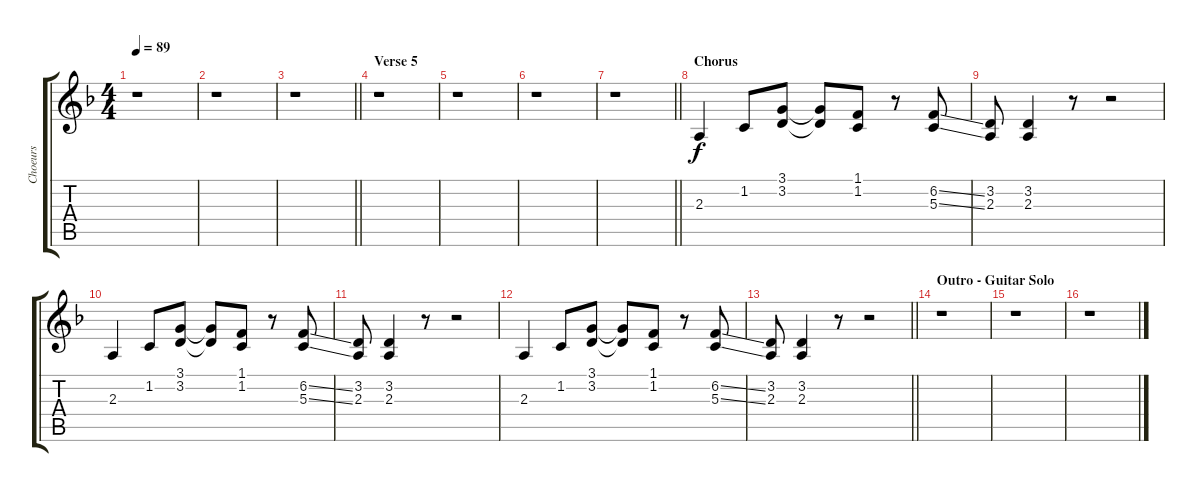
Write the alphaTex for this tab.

\track ("Choeurs" "Choeurs") {instrument lead6voice}
\staff {score tabs}
\tuning (E4 B3 G3 D3 A2 E2) {hide}
\ts (4 4)
\tempo 89
\clef g2
\ks f
r.1{dy f} |
r.1 |
\barLineRight lightlight
r.1 |
\section ("" "Verse 5")
r.1 |
r.1 |
r.1 |
\barLineRight lightlight
r.1 |
\section ("" "Chorus")
2.3.4 1.2.8 (3.1 3.2).8 (3.1{t} 3.2{t}).8 (1.1 1.2).8 r.8 (6.2{ss} 5.3{ss}).8 |
(3.2 2.3).8 (3.2 2.3).4 r.8 r.2 |
2.3.4 1.2.8 (3.1 3.2).8 (3.1{t} 3.2{t}).8 (1.1 1.2).8 r.8 (6.2{ss} 5.3{ss}).8 |
(3.2 2.3).8 (3.2 2.3).4 r.8 r.2 |
2.3.4 1.2.8 (3.1 3.2).8 (3.1{t} 3.2{t}).8 (1.1 1.2).8 r.8 (6.2{ss} 5.3{ss}).8 |
\barLineRight lightlight
(3.2 2.3).8 (3.2 2.3).4 r.8 r.2 |
\section ("" "Outro - Guitar Solo")
r.1 |
r.1 |
r.1
